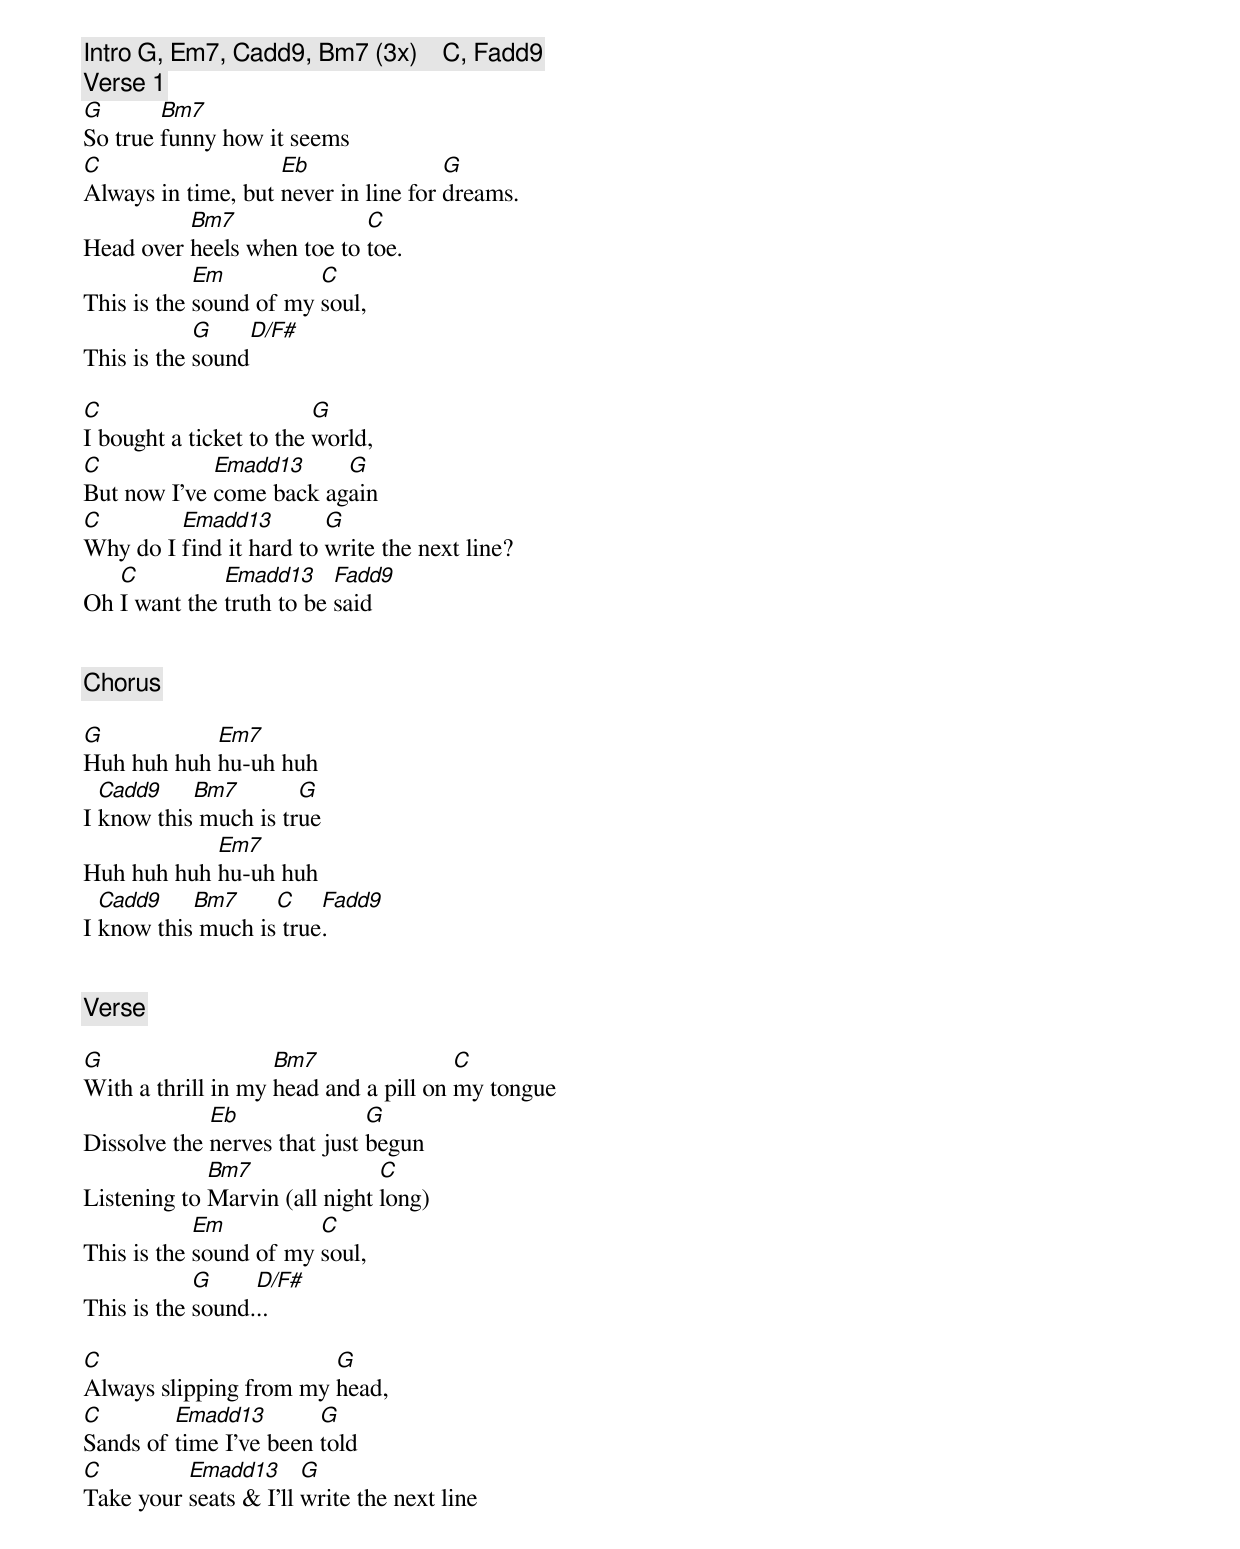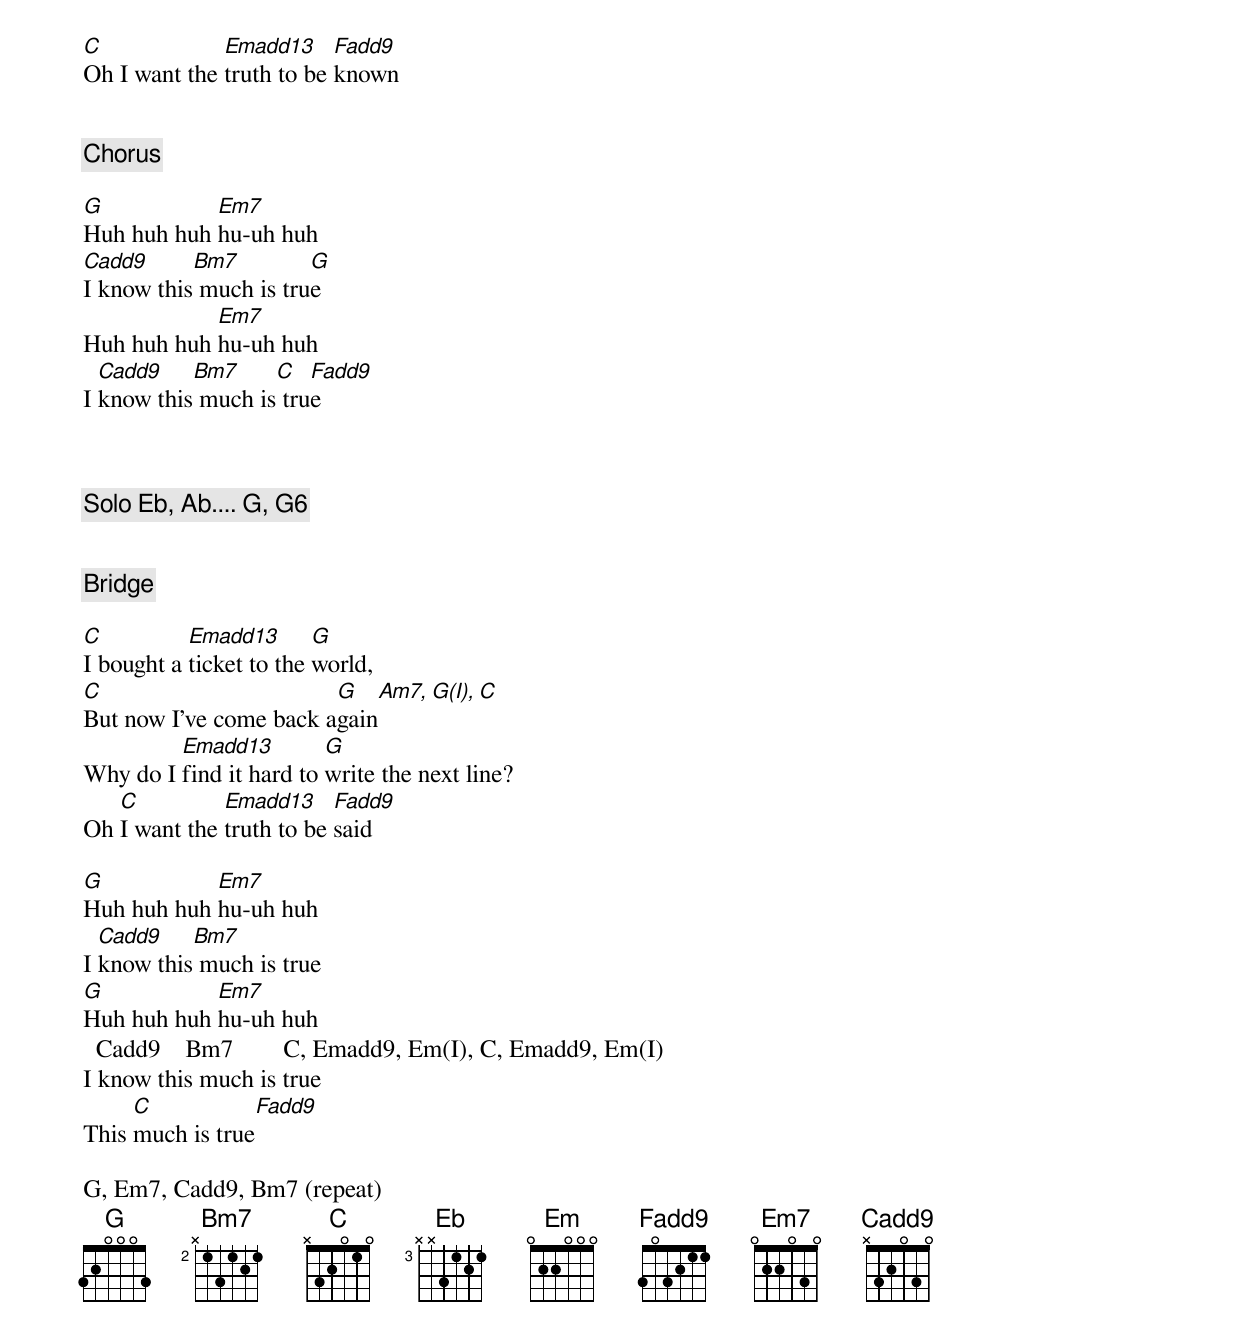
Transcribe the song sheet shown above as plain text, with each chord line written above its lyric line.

[Intro] G, Em7, Cadd9, Bm7 (3x)    C, Fadd9
[Verse 1]
G       Bm7
So true funny how it seems
C                   Eb                G
Always in time, but never in line for dreams.
          Bm7               C
Head over heels when toe to toe.
            Em          C
This is the sound of my soul,
            G    D/F#
This is the sound

C                        G
I bought a ticket to the world,
C            Emadd13     G
But now I've come back again
C        Emadd13         G
Why do I find it hard to write the next line?
   C          Emadd13     Fadd9
Oh I want the truth to be said


[Chorus]

G           Em7
Huh huh huh hu-uh huh
  Cadd9    Bm7        G
I know this much is true
            Em7
Huh huh huh hu-uh huh
  Cadd9    Bm7     C    Fadd9
I know this much is true.


[Verse]

G                   Bm7                C
With a thrill in my head and a pill on my tongue
             Eb               G
Dissolve the nerves that just begun
             Bm7               C
Listening to Marvin (all night long)
            Em          C
This is the sound of my soul,
            G     D/F#
This is the sound...

C                       G
Always slipping from my head,
C        Emadd13        G
Sands of time I've been told
C         Emadd13      G
Take your seats & I'll write the next line
C             Emadd13     Fadd9
Oh I want the truth to be known


[Chorus]

G           Em7
Huh huh huh hu-uh huh
Cadd9      Bm7         G
I know this much is true
            Em7
Huh huh huh hu-uh huh
  Cadd9    Bm7     C   Fadd9
I know this much is true



[Solo] Eb, Ab.... G, G6


[Bridge]

C          Emadd13       G
I bought a ticket to the world,
C                       G    Am7, G(I), C
But now I've come back again
         Emadd13         G
Why do I find it hard to write the next line?
   C          Emadd13     Fadd9
Oh I want the truth to be said

G           Em7
Huh huh huh hu-uh huh
  Cadd9    Bm7
I know this much is true
G           Em7
Huh huh huh hu-uh huh
  Cadd9    Bm7        C, Emadd9, Em(I), C, Emadd9, Em(I)
I know this much is true
     C              Fadd9
This much is true

G, Em7, Cadd9, Bm7 (repeat)
